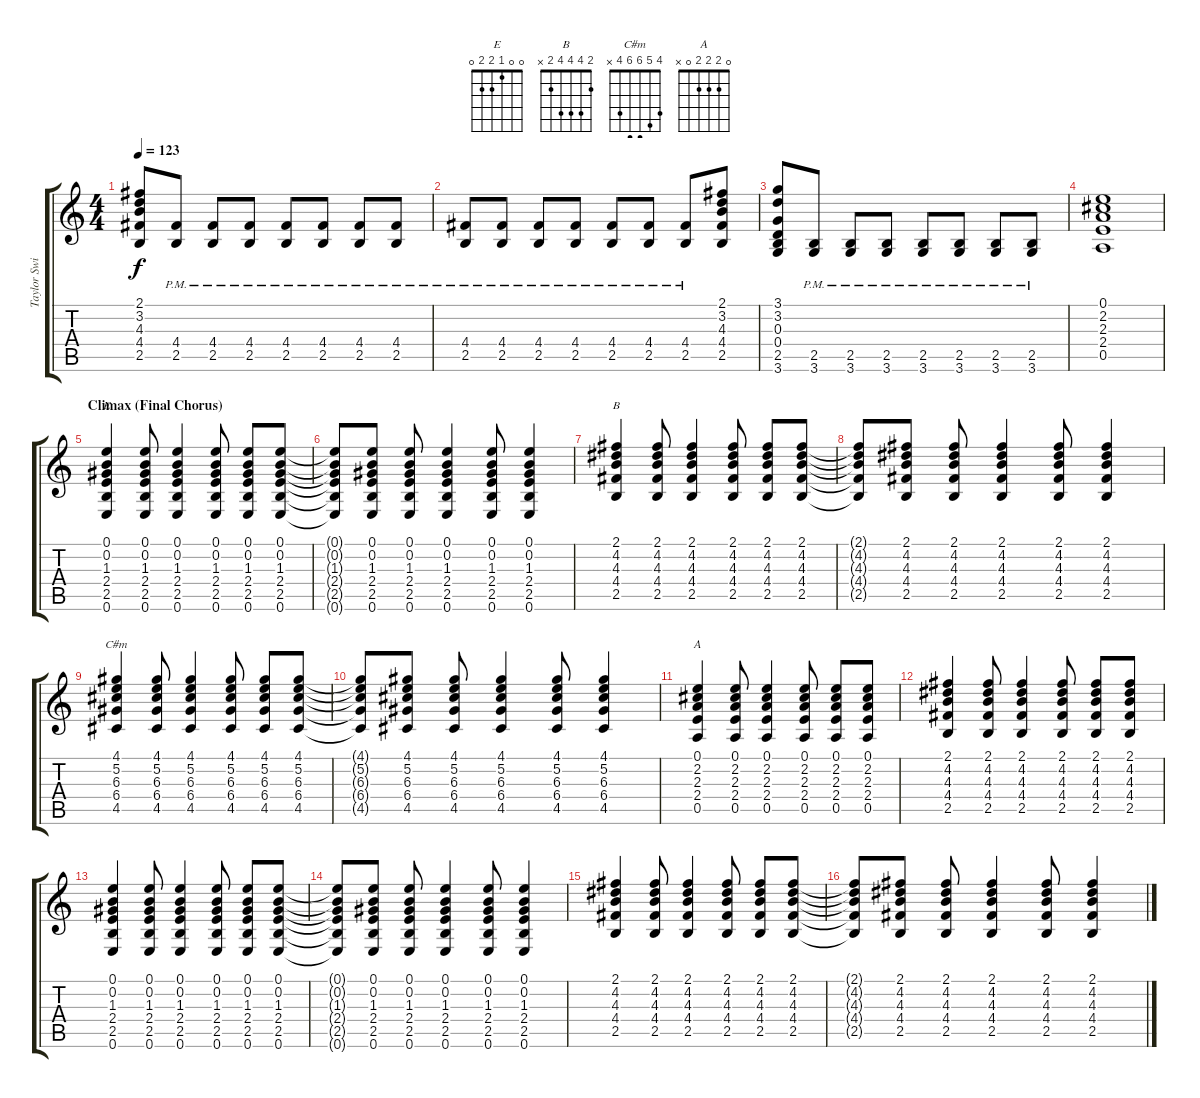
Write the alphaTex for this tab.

\track ("Taylor Swift" "Taylor Swi") {instrument acousticguitarsteel}
\staff {score tabs}
\tuning (E4 B3 G3 D3 A2 E2) {hide}
\chord ("E" 0 0 1 2 2 0)
\chord ("B" 2 4 4 4 2 x)
\chord ("C#m" 4 5 6 6 4 x)
\chord ("A" 0 2 2 2 0 x)
\ts (4 4)
\tempo 123
\clef g2
\ks c
(2.1 3.2 4.3 4.4 2.5).8{dy f} (4.4{pm} 2.5{pm}).8 (4.4{pm} 2.5{pm}).8 (4.4{pm} 2.5{pm}).8 (4.4{pm} 2.5{pm}).8 (4.4{pm} 2.5{pm}).8 (4.4{pm} 2.5{pm}).8 (4.4{pm} 2.5{pm}).8 |
(4.4{pm} 2.5{pm}).8 (4.4{pm} 2.5{pm}).8 (4.4{pm} 2.5{pm}).8 (4.4{pm} 2.5{pm}).8 (4.4{pm} 2.5{pm}).8 (4.4{pm} 2.5{pm}).8 (4.4{pm} 2.5{pm}).8 (2.1 3.2 4.3 4.4 2.5).8 |
(3.1 3.2 0.3 0.4 2.5 3.6).8 (2.5{pm} 3.6{pm}).8 (2.5{pm} 3.6{pm}).8 (2.5{pm} 3.6{pm}).8 (2.5{pm} 3.6{pm}).8 (2.5{pm} 3.6{pm}).8 (2.5{pm} 3.6{pm}).8 (2.5{pm} 3.6{pm}).8 |
(0.1 2.2 2.3 2.4 0.5).1 |
\section ("" "Climax (Final Chorus)")
(0.1 0.2 1.3 2.4 2.5 0.6).4{ch "E"} (0.1 0.2 1.3 2.4 2.5 0.6).8 (0.1 0.2 1.3 2.4 2.5 0.6).4 (0.1 0.2 1.3 2.4 2.5 0.6).8 (0.1 0.2 1.3 2.4 2.5 0.6).8 (0.1 0.2 1.3 2.4 2.5 0.6).8 |
(0.1{t} 0.2{t} 1.3{t} 2.4{t} 2.5{t} 0.6{t}).8 (0.1 0.2 1.3 2.4 2.5 0.6).8 (0.1 0.2 1.3 2.4 2.5 0.6).8 (0.1 0.2 1.3 2.4 2.5 0.6).4 (0.1 0.2 1.3 2.4 2.5 0.6).8 (0.1 0.2 1.3 2.4 2.5 0.6).4 |
(2.1 4.2 4.3 4.4 2.5).4{ch "B"} (2.1 4.2 4.3 4.4 2.5).8 (2.1 4.2 4.3 4.4 2.5).4 (2.1 4.2 4.3 4.4 2.5).8 (2.1 4.2 4.3 4.4 2.5).8 (2.1 4.2 4.3 4.4 2.5).8 |
(2.1{t} 4.2{t} 4.3{t} 4.4{t} 2.5{t}).8 (2.1 4.2 4.3 4.4 2.5).8 (2.1 4.2 4.3 4.4 2.5).8 (2.1 4.2 4.3 4.4 2.5).4 (2.1 4.2 4.3 4.4 2.5).8 (2.1 4.2 4.3 4.4 2.5).4 |
(4.1 5.2 6.3 6.4 4.5).4{ch "C#m"} (4.1 5.2 6.3 6.4 4.5).8 (4.1 5.2 6.3 6.4 4.5).4 (4.1 5.2 6.3 6.4 4.5).8 (4.1 5.2 6.3 6.4 4.5).8 (4.1 5.2 6.3 6.4 4.5).8 |
(4.1{t} 5.2{t} 6.3{t} 6.4{t} 4.5{t}).8 (4.1 5.2 6.3 6.4 4.5).8 (4.1 5.2 6.3 6.4 4.5).8 (4.1 5.2 6.3 6.4 4.5).4 (4.1 5.2 6.3 6.4 4.5).8 (4.1 5.2 6.3 6.4 4.5).4 |
(0.1 2.2 2.3 2.4 0.5).4{ch "A"} (0.1 2.2 2.3 2.4 0.5).8 (0.1 2.2 2.3 2.4 0.5).4 (0.1 2.2 2.3 2.4 0.5).8 (0.1 2.2 2.3 2.4 0.5).8 (0.1 2.2 2.3 2.4 0.5).8 |
(2.1 4.2 4.3 4.4 2.5).4 (2.1 4.2 4.3 4.4 2.5).8 (2.1 4.2 4.3 4.4 2.5).4 (2.1 4.2 4.3 4.4 2.5).8 (2.1 4.2 4.3 4.4 2.5).8 (2.1 4.2 4.3 4.4 2.5).8 |
(0.1 0.2 1.3 2.4 2.5 0.6).4 (0.1 0.2 1.3 2.4 2.5 0.6).8 (0.1 0.2 1.3 2.4 2.5 0.6).4 (0.1 0.2 1.3 2.4 2.5 0.6).8 (0.1 0.2 1.3 2.4 2.5 0.6).8 (0.1 0.2 1.3 2.4 2.5 0.6).8 |
(0.1{t} 0.2{t} 1.3{t} 2.4{t} 2.5{t} 0.6{t}).8 (0.1 0.2 1.3 2.4 2.5 0.6).8 (0.1 0.2 1.3 2.4 2.5 0.6).8 (0.1 0.2 1.3 2.4 2.5 0.6).4 (0.1 0.2 1.3 2.4 2.5 0.6).8 (0.1 0.2 1.3 2.4 2.5 0.6).4 |
(2.1 4.2 4.3 4.4 2.5).4 (2.1 4.2 4.3 4.4 2.5).8 (2.1 4.2 4.3 4.4 2.5).4 (2.1 4.2 4.3 4.4 2.5).8 (2.1 4.2 4.3 4.4 2.5).8 (2.1 4.2 4.3 4.4 2.5).8 |
(2.1{t} 4.2{t} 4.3{t} 4.4{t} 2.5{t}).8 (2.1 4.2 4.3 4.4 2.5).8 (2.1 4.2 4.3 4.4 2.5).8 (2.1 4.2 4.3 4.4 2.5).4 (2.1 4.2 4.3 4.4 2.5).8 (2.1 4.2 4.3 4.4 2.5).4
